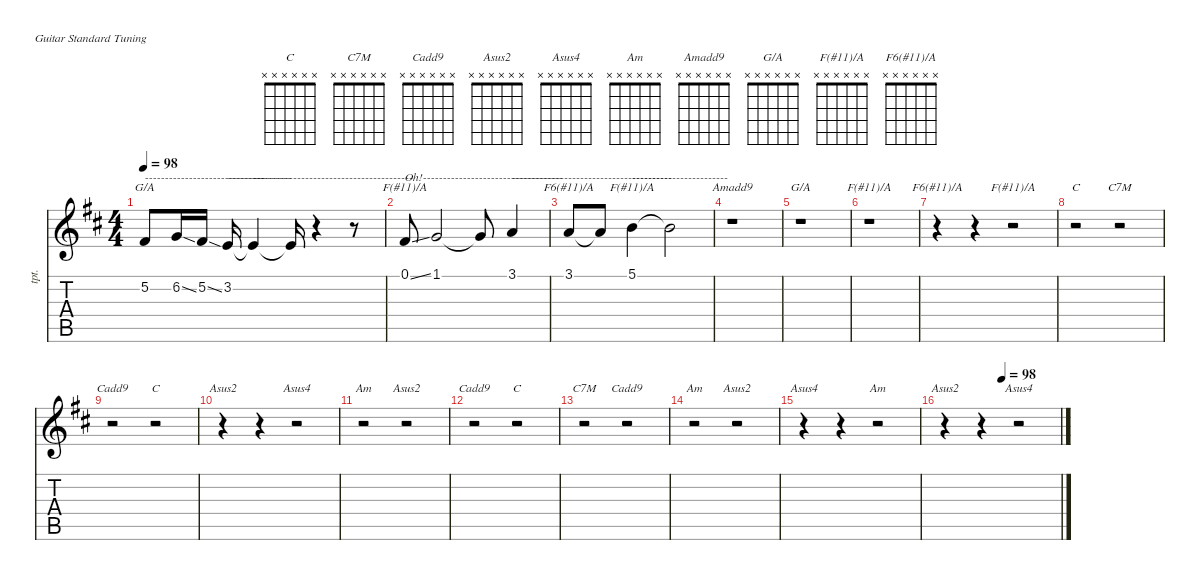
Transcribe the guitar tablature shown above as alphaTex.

\defaultSystemsLayout 4
\hideDynamics
\bracketExtendMode nobrackets
\track ("voix" "tpt.") {mute instrument trumpet}
\staff {score tabs}
\tuning (E4 B3 G3 D3 A2 E2)
\displaytranspose 2
\chord ("C" x x x x x x)
\chord ("C7M" x x x x x x)
\chord ("Cadd9" x x x x x x)
\chord ("Asus2" x x x x x x)
\chord ("Asus4" x x x x x x)
\chord ("Am" x x x x x x)
\chord ("Amadd9" x x x x x x)
\chord ("G/A" x x x x x x)
\chord ("F(#11)/A" x x x x x x)
\chord ("F6(#11)/A" x x x x x x)
\ts (4 4)
\tempo 98
\clef g2
\ks d
5.2{t acc #}.8{ch "G/A" txt "------------------------------" dy f} 6.2{ss acc forcenatural}.16 5.2{ss acc #}.16 3.2{acc forcenatural}.16{txt "----------------"} 3.2{t acc forcenatural}.4{txt "----------------------------------------"} 3.2{t acc forcenatural}.16 r.4 r.8 |
0.1{ss acc #}.8{ch "F(#11)/A" txt "Oh!-----------------------------------"} 1.1{acc forcenatural}.2 1.1{t acc forcenatural}.8 3.1{acc forcenatural}.4{txt "----------------------------------------"} |
3.1{acc forcenatural}.8{ch "F6(#11)/A"} 3.1{t acc forcenatural}.8 5.1{acc forcenatural}.4{ch "F(#11)/A" txt "------------------------"} 5.1{t acc forcenatural}.2 |
r.1{ch "Amadd9"} |
r.1{ch "G/A"} |
r.1{ch "F(#11)/A"} |
r.4{ch "F6(#11)/A"} r.4 r.2{ch "F(#11)/A"} |
r.2{ch "C"} r.2{ch "C7M"} |
r.2{ch "Cadd9"} r.2{ch "C"} |
r.4{ch "Asus2"} r.4 r.2{ch "Asus4"} |
r.2{ch "Am"} r.2{ch "Asus2"} |
r.2{ch "Cadd9"} r.2{ch "C"} |
r.2{ch "C7M"} r.2{ch "Cadd9"} |
r.2{ch "Am"} r.2{ch "Asus2"} |
r.4{ch "Asus4"} r.4 r.2{ch "Am"} |
\tempo (98 0.5)
r.4{ch "Asus2"} r.4 r.2{ch "Asus4"}
